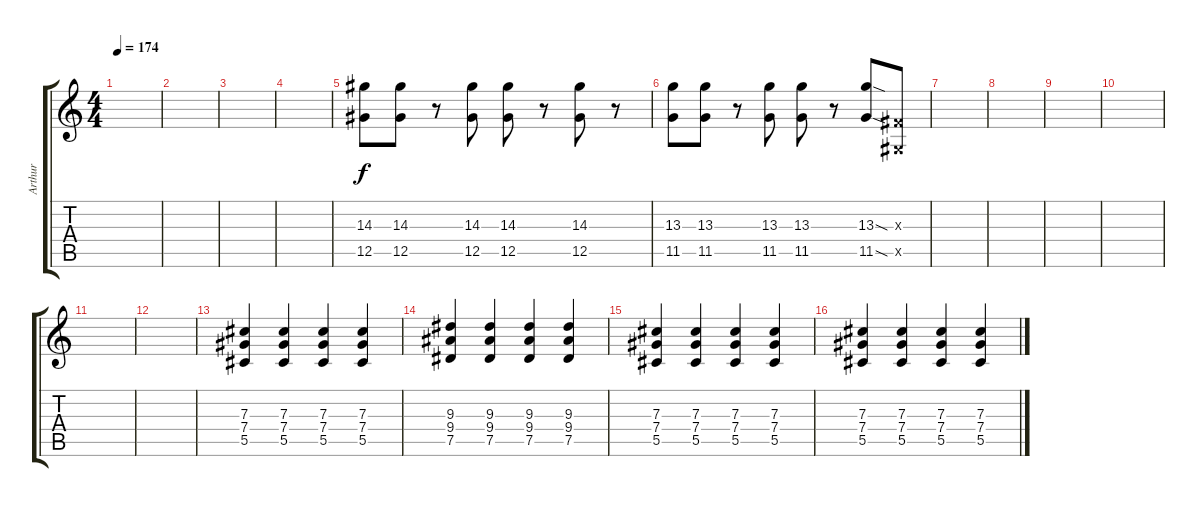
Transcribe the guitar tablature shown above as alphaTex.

\track ("Arthur" "Arthur") {instrument distortionguitar}
\staff {score tabs}
\tuning (Eb4 Bb3 Gb3 Db3 Ab2 Eb2) {hide}
\ts (4 4)
\tempo 174
\clef g2
\ks c
|
|
|
|
(14.3 12.5).8{volume 9} (14.3 12.5).8 r.8 (14.3 12.5).8 (14.3 12.5).8 r.8 (14.3 12.5).8 r.8 |
(13.3 11.5).8 (13.3 11.5).8 r.8 (13.3 11.5).8 (13.3 11.5).8 r.8 (13.3{sod} 11.5{sod}).8 (0.3{x} 0.5{x}).8 |
|
|
|
|
|
|
(7.3 7.4 5.5).4 (7.3 7.4 5.5).4 (7.3 7.4 5.5).4 (7.3 7.4 5.5).4 |
(9.3 9.4 7.5).4 (9.3 9.4 7.5).4 (9.3 9.4 7.5).4 (9.3 9.4 7.5).4 |
(7.3 7.4 5.5).4 (7.3 7.4 5.5).4 (7.3 7.4 5.5).4 (7.3 7.4 5.5).4 |
(7.3 7.4 5.5).4 (7.3 7.4 5.5).4 (7.3 7.4 5.5).4 (7.3 7.4 5.5).4
